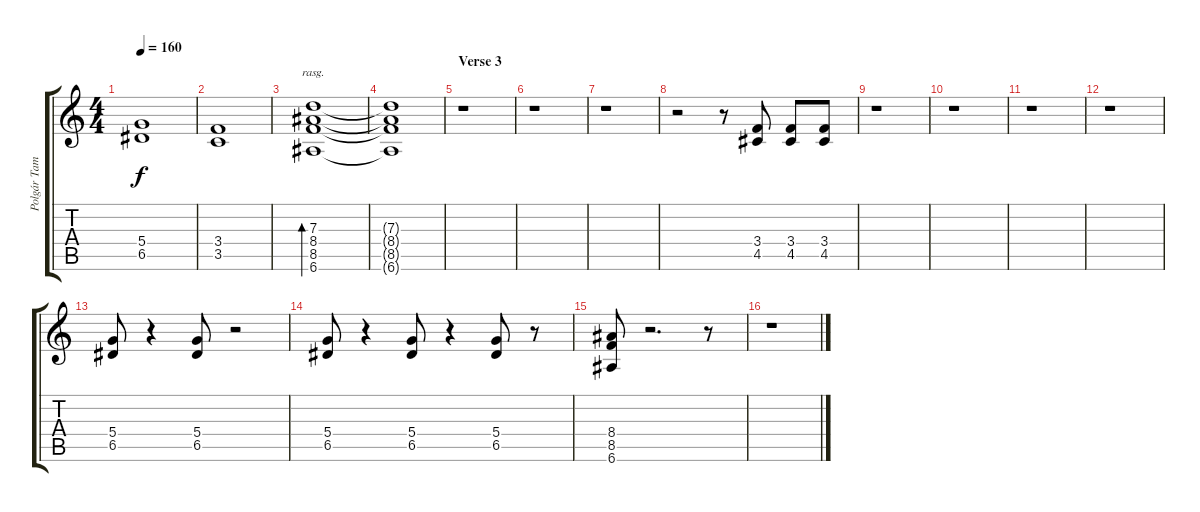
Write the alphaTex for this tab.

\track ("Polgár Tamás" "Polgár Tam") {instrument electricguitarclean}
\staff {score tabs}
\tuning (E4 B3 G3 D3 A2 E2) {hide}
\ts (4 4)
\tempo 160
\clef g2
\ks c
(5.4 6.5).1{dy f} |
(3.4 3.5).1 |
(7.3 8.4 8.5 6.6).1{bd 240 rasg ii} |
(7.3{t} 8.4{t} 8.5{t} 6.6{t}).1 |
\section ("" "Verse 3")
r.1 |
r.1 |
r.1 |
r.2 r.8 (3.4 4.5).8 (3.4 4.5).8 (3.4 4.5).8 |
r.1 |
r.1 |
r.1 |
r.1 |
(5.4 6.5).8 r.4 (5.4 6.5).8 r.2 |
(5.4 6.5).8 r.4 (5.4 6.5).8 r.4 (5.4 6.5).8 r.8 |
(8.4 8.5 6.6).8 r.2{d} r.8 |
r.1
